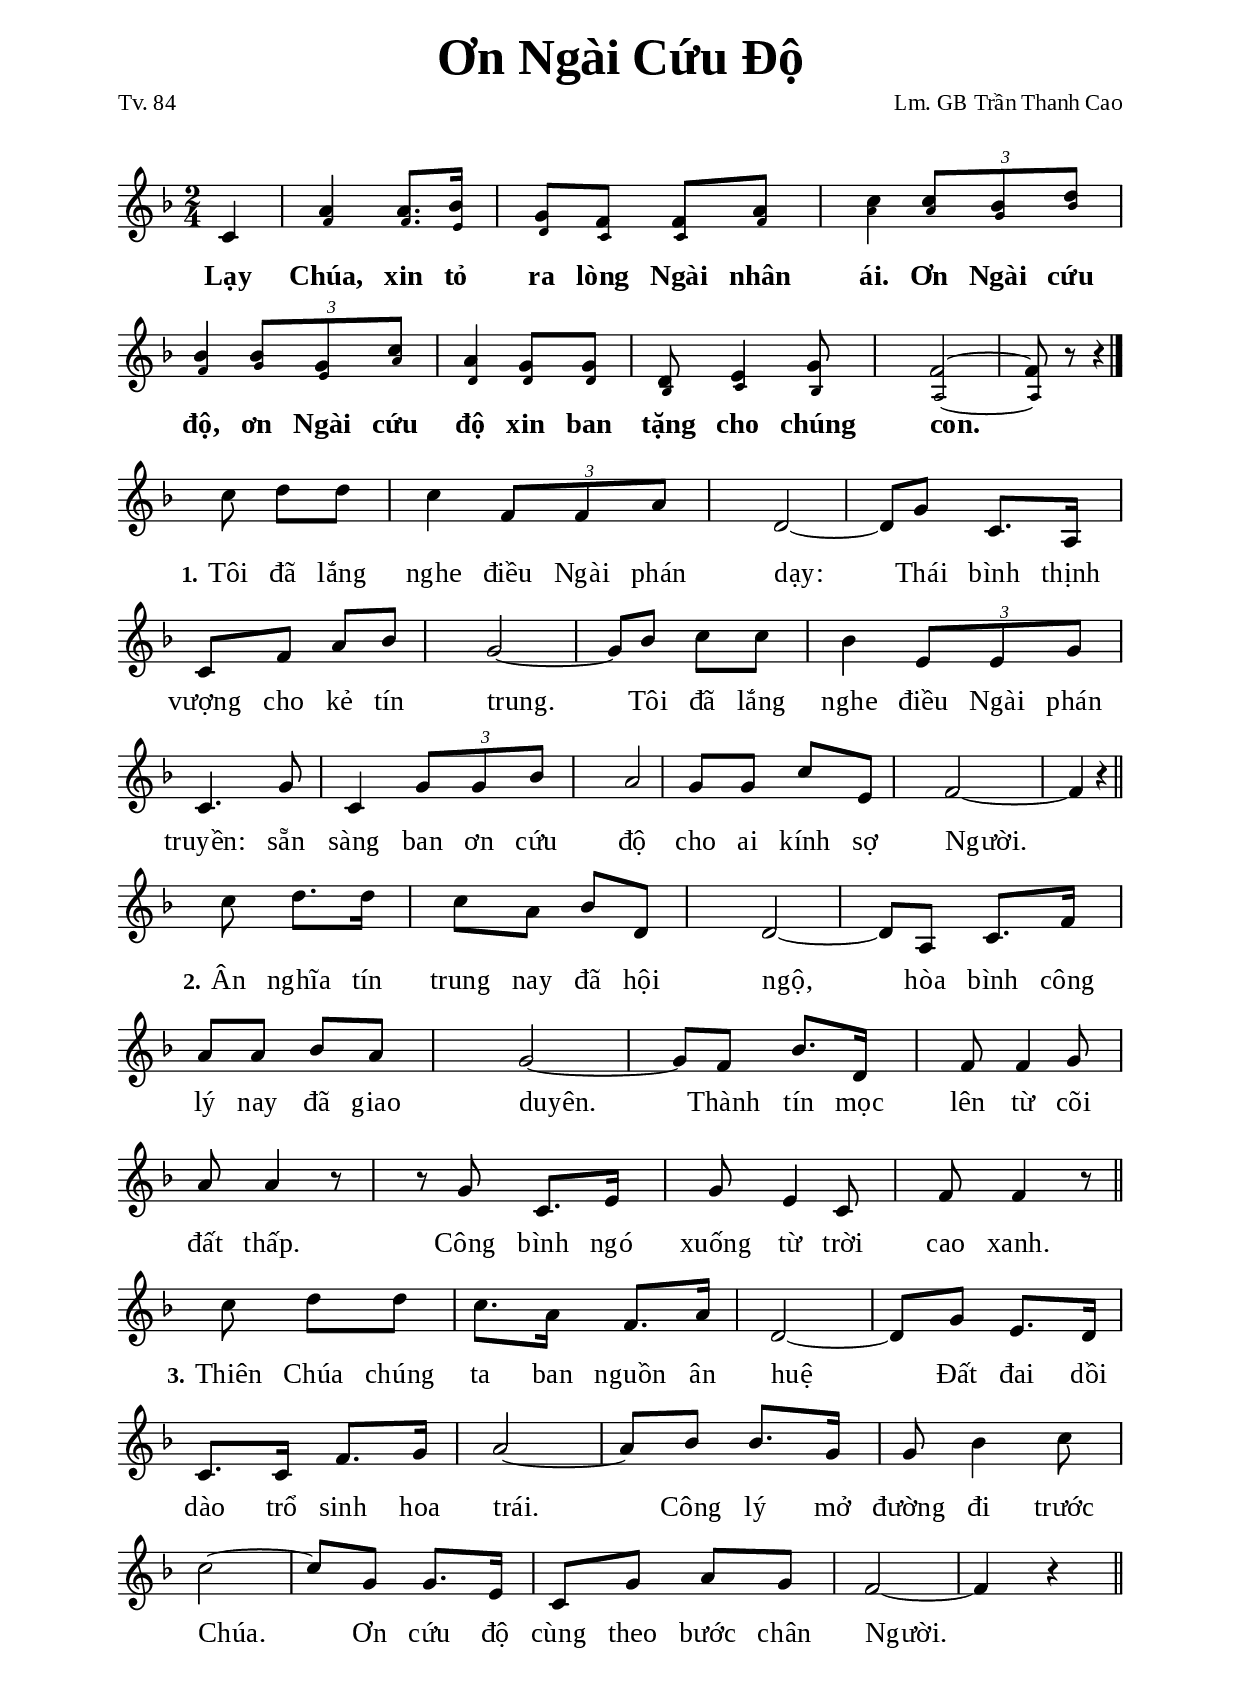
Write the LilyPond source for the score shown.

% Cài đặt chung
\version "2.22.1"
\include "english.ly"

\header {
  title = \markup { \fontsize #3 "Ơn Ngài Cứu Độ" }
  poet = "Tv. 84"
  composer = "Lm. GB Trần Thanh Cao"
  arranger = " "
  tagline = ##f
}

% Nhạc điệp khúc
nhacDiepKhucSop= \relative c' {
  \partial 4 c4 |
  a' a8. bf16 |
  g8 f f a |
  c4
  \stemUp \tuplet 3/2 { c8 bf d } |
  \stemNeutral
  bf4 \tuplet 3/2 { bf8 g c } |
  a4 g8 g |
  d e4 g8 |
  f2 ~ |
  f8 r8 r4 \bar "|."
}

nhacDiepKhucBas = \relative c' {
  \partial 4 c4 |
  f f8. e16 |
  d8 c c f |
  a4 \tuplet 3/2 { a8 g bf } |
  f4 \tuplet 3/2 { g8 e a } |
  d,4 d8 d |
  bf c4 bf8 |
  a2 ~ |
  a8 r8 r4
}

% Nhạc phiên khúc
nhacPhienKhucMot = \relative c'' {
  \partial 4. c8 d d |
  c4 \tuplet 3/2 { f,8 f a } |
  d,2 ~ |
  d8 g c,8. a16 |
  c8 f a bf |
  g2 ~ |
  g8 bf c c |
  bf4 \tuplet 3/2 { e,8 e g } |
  c,4. g'8 |
  c,4 \tuplet 3/2 { g'8 g bf } |
  a2 |
  g8 g c e, |
  f2 ~ |
  f4 r \bar "||"
}

nhacPhienKhucHai = \relative c' {
  \partial 4. c'8 d8. d16 |
  c8 a bf d, |
  d2 ~ |
  d8 a c8. f16 |
  a8 a bf a |
  g2 ~ |
  g8 f bf8. d,16 |
  f8 f4 g8 |
  a8 a4 r8 |
  r g c,8. e16 |
  g8 e4 c8 |
  f f4 r8 \bar "||"
}

nhacPhienKhucBa = \relative c' {
  \partial 4. c'8 d d |
  c8. a16 f8. a16 |
  d,2 ~ |
  d8 g e8. d16 |
  c8. c16 f8. g16 |
  a2 ~ |
  a8 bf bf8. g16 |
  g8 bf4 c8 |
  c2 ~ |
  c8 g g8. e16 |
  c8 g' a g |
  f2 ~ |
  f4 r \bar "||"
}

% Lời điệp khúc
loiDiepKhuc = \lyricmode {
  \override LyricText.extra-offset = #'(0 . -0.5)
  Lạy Chúa, xin tỏ ra lòng Ngài nhân ái.
  Ơn Ngài cứu
  \override LyricText.extra-offset = #'(0 . 1)
  độ, ơn Ngài cứu độ xin ban tặng cho chúng con.
}

% Lời phiên khúc
loiPhienKhucMot = \lyricmode {
  \set stanza = #"1."
  Tôi đã lắng nghe điều Ngài phán dạy:
  Thái bình thịnh vượng cho kẻ tín trung.
  Tôi đã lắng nghe điều Ngài phán truyền:
  sẵn sàng ban ơn cứu độ cho ai kính sợ Người.
}

loiPhienKhucHai = \lyricmode {
  \set stanza = #"2."
  Ân nghĩa tín trung nay đã hội ngộ,
  hòa bình công lý nay đã giao duyên.
  Thành tín mọc lên từ cõi đất thấp.
  Công bình ngó xuống từ trời cao xanh.
}

loiPhienKhucBa = \lyricmode {
  \set stanza = #"3."
  Thiên Chúa chúng ta ban nguồn ân huệ
  Đất đai dồi dào trổ sinh hoa trái.
  Công lý mở đường đi trước Chúa.
  Ơn cứu độ cùng theo bước chân Người.
}


% Dàn trang
\paper {
  #(set-paper-size "a4")
  top-margin = 10\mm
  bottom-margin = 10\mm
  left-margin = 20\mm
  right-margin = 20\mm
  indent = #0
  #(define fonts
    (make-pango-font-tree
      "Liberation Serif"
      "Liberation Serif"
      "Liberation Serif"
      (/ 20 20)))
  page-count = #1
  system-system-spacing = #'((basic-distance . 12.5)
                             (minimum-distance . 11)
                             (padding . 2))
  score-system-spacing = #'((basic-distance . 12.5)
                             (minimum-distance . 11)
                             (padding . 2))
}

% Thiết lập tông và nhịp
TongNhip = { \key f \major \time 2/4 }

% Đổi kích thước nốt cho bè phụ
notBePhu =
#(define-music-function (font-size music) (number? ly:music?)
   (for-some-music
     (lambda (m)
       (if (music-is-of-type? m 'rhythmic-event)
           (begin
             (set! (ly:music-property m 'tweaks)
                   (cons `(font-size . ,font-size)
                         (ly:music-property m 'tweaks)))
             #t)
           #f))
     music)
   music)

\score {
  \new ChoirStaff <<
    \new Staff = diepKhuc \with {
        \consists "Merge_rests_engraver"
        %\magnifyStaff #(magstep +1)
        printPartCombineTexts = ##f
      }
      <<
      \new Voice \TongNhip \partCombine 
        \nhacDiepKhucSop
        \notBePhu -3 { \nhacDiepKhucBas }
      \new NullVoice = nhacThamChieu \nhacDiepKhucSop
      \new Lyrics \with {
          \override VerticalAxisGroup.
            nonstaff-relatedstaff-spacing.padding = #1.5
          \override VerticalAxisGroup.
            nonstaff-unrelatedstaff-spacing.padding = #1
        }
        \lyricsto nhacThamChieu \loiDiepKhuc
      >>
  >>
  \layout {
    \override Lyrics.LyricText.font-series = #'bold
    \override Lyrics.LyricText.font-size = #+2
    \override Lyrics.LyricSpace.minimum-distance = #2.0
    \override Score.BarNumber.break-visibility = ##(#f #f #f)
    \override Score.SpacingSpanner.uniform-stretching = ##t
    \override Score.SpacingSpanner packed-spacing = ##t
  }
}

\score {
  \new ChoirStaff <<
    \new Staff = phienKhuc \with {
        %\magnifyStaff #(magstep +1)
      }
      <<
      \new Voice = beSop {
        \key f \major \time 2/4 \nhacPhienKhucMot
      }
    >>
    \new Lyrics \with {
          \override VerticalAxisGroup.
            nonstaff-relatedstaff-spacing.padding = #1.5
          \override VerticalAxisGroup.
            nonstaff-unrelatedstaff-spacing.padding = #1
        }
        \lyricsto beSop \loiPhienKhucMot
  >>
  \layout {
    \override Staff.TimeSignature.transparent = ##t
    \override Lyrics.LyricText.font-size = #+2
    \override Lyrics.LyricSpace.minimum-distance = #2.0
    \override Score.BarNumber.break-visibility = ##(#f #f #f)
    \override Score.SpacingSpanner.uniform-stretching = ##t
    \override Score.SpacingSpanner packed-spacing = ##t
  }
}

\score {
  \new ChoirStaff <<
    \new Staff = phienKhuc \with {
        %\magnifyStaff #(magstep +1)
      }
      <<
      \new Voice = beSop {
        \key f \major \time 2/4 \nhacPhienKhucHai
      }
    >>
    \new Lyrics \with {
          \override VerticalAxisGroup.
            nonstaff-relatedstaff-spacing.padding = #1.5
          \override VerticalAxisGroup.
            nonstaff-unrelatedstaff-spacing.padding = #1
        }
        \lyricsto beSop \loiPhienKhucHai
  >>
  \layout {
    \override Staff.TimeSignature.transparent = ##t
    \override Lyrics.LyricText.font-size = #+2
    \override Lyrics.LyricSpace.minimum-distance = #2.0
    \override Score.BarNumber.break-visibility = ##(#f #f #f)
    \override Score.SpacingSpanner.uniform-stretching = ##t
    \override Score.SpacingSpanner packed-spacing = ##t
  }
}

\score {
  \new ChoirStaff <<
    \new Staff = phienKhuc \with {
        %\magnifyStaff #(magstep +1)
      }
      <<
      \new Voice = beSop {
        \key f \major \time 2/4 \nhacPhienKhucBa
      }
    >>
    \new Lyrics \with {
          \override VerticalAxisGroup.
            nonstaff-relatedstaff-spacing.padding = #1.5
          \override VerticalAxisGroup.
            nonstaff-unrelatedstaff-spacing.padding = #1
        }
        \lyricsto beSop \loiPhienKhucBa
  >>
  \layout {
    \override Staff.TimeSignature.transparent = ##t
    \override Lyrics.LyricText.font-size = #+2
    \override Lyrics.LyricSpace.minimum-distance = #2.0
    \override Score.BarNumber.break-visibility = ##(#f #f #f)
    \override Score.SpacingSpanner.uniform-stretching = ##t
  }
}
